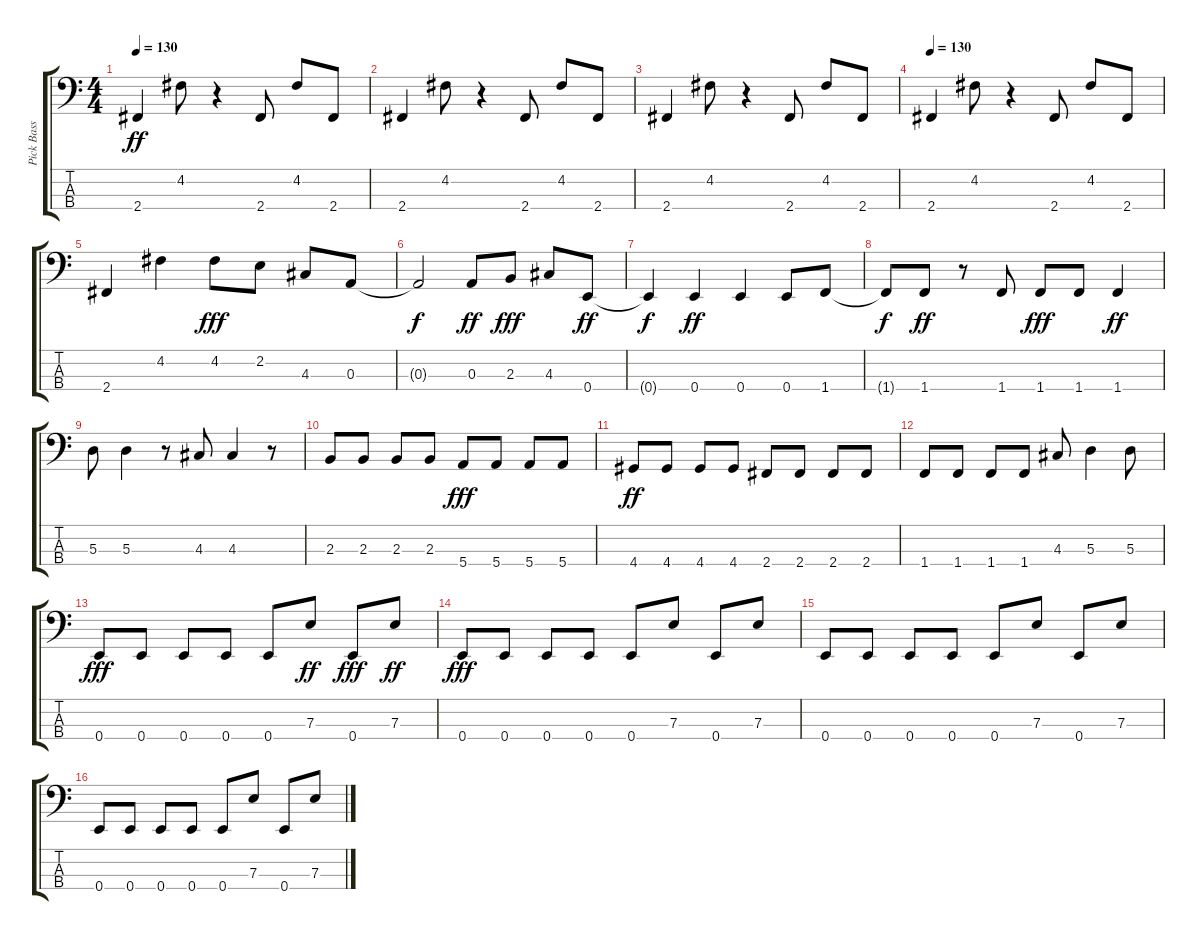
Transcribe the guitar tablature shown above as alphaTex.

\track ("Pick Bass" "Pick Bass") {instrument electricbasspick}
\staff {score tabs}
\tuning (G2 D2 A1 E1) {hide}
\ts (4 4)
\tempo 130
\clef f4
\ks c
2.4.4{dy ff} 4.2.8 r.4 2.4.8 4.2.8 2.4.8 |
2.4.4 4.2.8 r.4 2.4.8 4.2.8 2.4.8 |
2.4.4 4.2.8 r.4 2.4.8 4.2.8 2.4.8 |
\tempo 130
2.4.4 4.2.8 r.4 2.4.8 4.2.8 2.4.8 |
2.4.4 4.2.4 4.2.8{dy fff} 2.2.8 4.3.8 0.3.8 |
0.3{t}.2{dy f} 0.3.8{dy ff} 2.3.8{dy fff} 4.3.8 0.4.8{dy ff} |
0.4{t}.4{dy f} 0.4.4{dy ff} 0.4.4 0.4.8 1.4.8 |
1.4{t}.8{dy f} 1.4.8{dy ff} r.8 1.4.8 1.4.8{dy fff} 1.4.8 1.4.4{dy ff} |
5.3.8 5.3.4 r.8 4.3.8 4.3.4 r.8 |
2.3.8 2.3.8 2.3.8 2.3.8 5.4.8{dy fff} 5.4.8 5.4.8 5.4.8 |
4.4.8{dy ff} 4.4.8 4.4.8 4.4.8 2.4.8 2.4.8 2.4.8 2.4.8 |
1.4.8 1.4.8 1.4.8 1.4.8 4.3.8 5.3.4 5.3.8 |
0.4.8{dy fff} 0.4.8 0.4.8 0.4.8 0.4.8 7.3.8{dy ff} 0.4.8{dy fff} 7.3.8{dy ff} |
0.4.8{dy fff} 0.4.8 0.4.8 0.4.8 0.4.8 7.3.8 0.4.8 7.3.8 |
0.4.8 0.4.8 0.4.8 0.4.8 0.4.8 7.3.8 0.4.8 7.3.8 |
0.4.8 0.4.8 0.4.8 0.4.8 0.4.8 7.3.8 0.4.8 7.3.8
